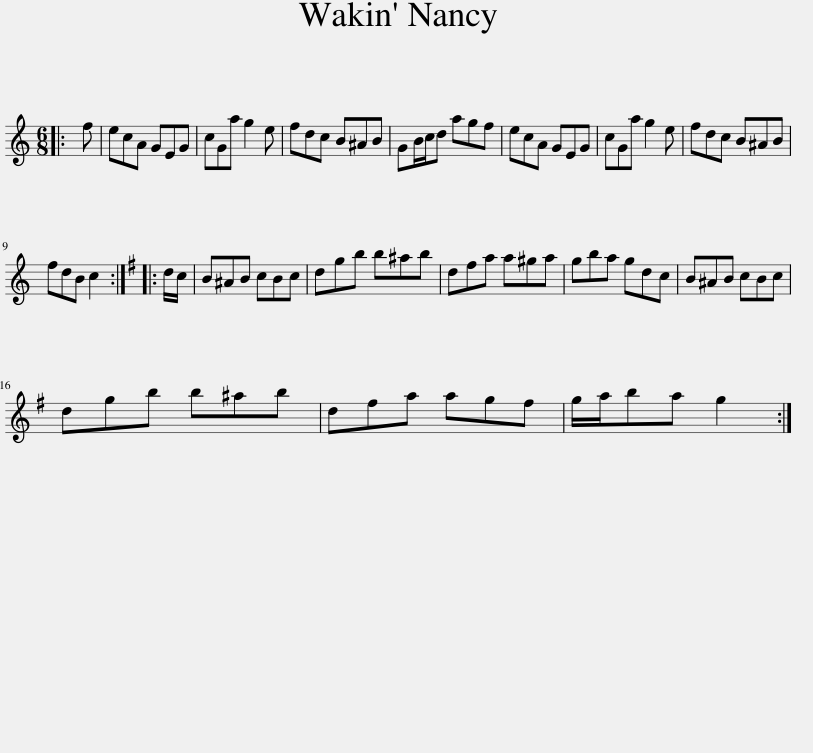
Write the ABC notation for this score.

X:1
L:1/8
M:6/8
I:linebreak $
K:C
V:1 treble
V:1
|: f | ecA GEG | cGa g2 e | fdc B^AB | GB/c/d agf | %5
 ecA GEG | cGa g2 e | fdc B^AB |$ fdB c2 ::[K:G] d/c/ | %10
 B^AB cBc | dgb b^ab | dfa a^ga | gba gdc | B^AB cBc |$ %15
 dgb b^ab | dfa agf | g/a/ba g2 :| %18
